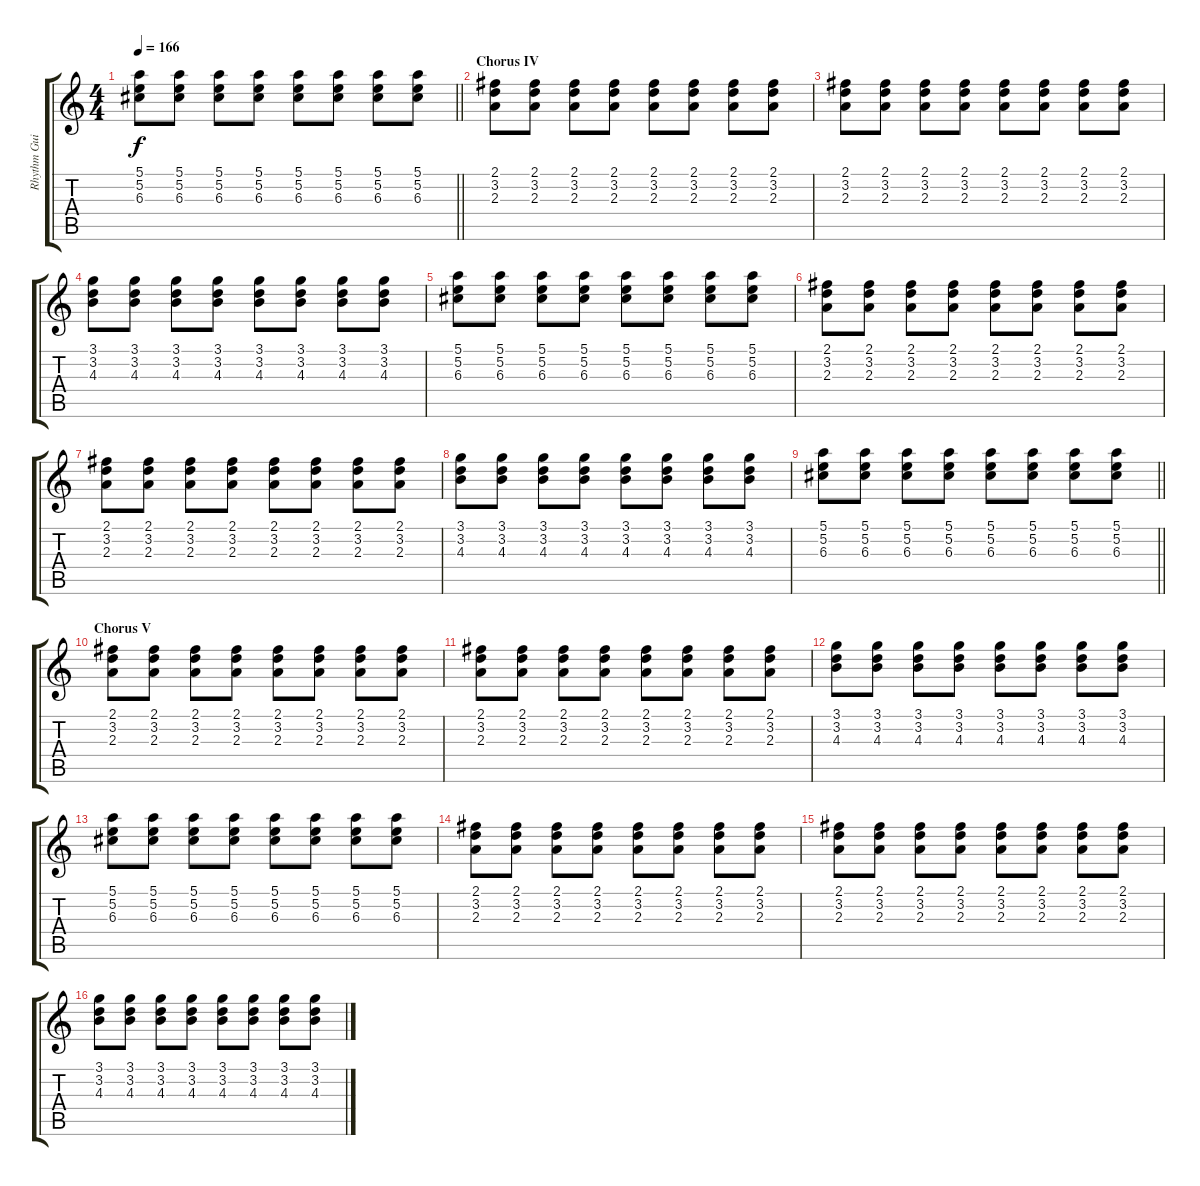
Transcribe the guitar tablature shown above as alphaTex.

\track ("Rhythm Guitar" "Rhythm Gui") {instrument overdrivenguitar}
\staff {score tabs}
\tuning (E4 B3 G3 D3 A2 E2) {hide}
\ts (4 4)
\tempo 166
\clef g2
\barLineRight lightlight
\ks c
(5.1 5.2 6.3).8{dy f} (5.1 5.2 6.3).8 (5.1 5.2 6.3).8 (5.1 5.2 6.3).8 (5.1 5.2 6.3).8 (5.1 5.2 6.3).8 (5.1 5.2 6.3).8 (5.1 5.2 6.3).8 |
\section ("" "Chorus IV")
(2.1 3.2 2.3).8 (2.1 3.2 2.3).8 (2.1 3.2 2.3).8 (2.1 3.2 2.3).8 (2.1 3.2 2.3).8 (2.1 3.2 2.3).8 (2.1 3.2 2.3).8 (2.1 3.2 2.3).8 |
(2.1 3.2 2.3).8 (2.1 3.2 2.3).8 (2.1 3.2 2.3).8 (2.1 3.2 2.3).8 (2.1 3.2 2.3).8 (2.1 3.2 2.3).8 (2.1 3.2 2.3).8 (2.1 3.2 2.3).8 |
(3.1 3.2 4.3).8 (3.1 3.2 4.3).8 (3.1 3.2 4.3).8 (3.1 3.2 4.3).8 (3.1 3.2 4.3).8 (3.1 3.2 4.3).8 (3.1 3.2 4.3).8 (3.1 3.2 4.3).8 |
(5.1 5.2 6.3).8 (5.1 5.2 6.3).8 (5.1 5.2 6.3).8 (5.1 5.2 6.3).8 (5.1 5.2 6.3).8 (5.1 5.2 6.3).8 (5.1 5.2 6.3).8 (5.1 5.2 6.3).8 |
(2.1 3.2 2.3).8 (2.1 3.2 2.3).8 (2.1 3.2 2.3).8 (2.1 3.2 2.3).8 (2.1 3.2 2.3).8 (2.1 3.2 2.3).8 (2.1 3.2 2.3).8 (2.1 3.2 2.3).8 |
(2.1 3.2 2.3).8 (2.1 3.2 2.3).8 (2.1 3.2 2.3).8 (2.1 3.2 2.3).8 (2.1 3.2 2.3).8 (2.1 3.2 2.3).8 (2.1 3.2 2.3).8 (2.1 3.2 2.3).8 |
(3.1 3.2 4.3).8 (3.1 3.2 4.3).8 (3.1 3.2 4.3).8 (3.1 3.2 4.3).8 (3.1 3.2 4.3).8 (3.1 3.2 4.3).8 (3.1 3.2 4.3).8 (3.1 3.2 4.3).8 |
\barLineRight lightlight
(5.1 5.2 6.3).8 (5.1 5.2 6.3).8 (5.1 5.2 6.3).8 (5.1 5.2 6.3).8 (5.1 5.2 6.3).8 (5.1 5.2 6.3).8 (5.1 5.2 6.3).8 (5.1 5.2 6.3).8 |
\section ("" "Chorus V")
(2.1 3.2 2.3).8 (2.1 3.2 2.3).8 (2.1 3.2 2.3).8 (2.1 3.2 2.3).8 (2.1 3.2 2.3).8 (2.1 3.2 2.3).8 (2.1 3.2 2.3).8 (2.1 3.2 2.3).8 |
(2.1 3.2 2.3).8 (2.1 3.2 2.3).8 (2.1 3.2 2.3).8 (2.1 3.2 2.3).8 (2.1 3.2 2.3).8 (2.1 3.2 2.3).8 (2.1 3.2 2.3).8 (2.1 3.2 2.3).8 |
(3.1 3.2 4.3).8 (3.1 3.2 4.3).8 (3.1 3.2 4.3).8 (3.1 3.2 4.3).8 (3.1 3.2 4.3).8 (3.1 3.2 4.3).8 (3.1 3.2 4.3).8 (3.1 3.2 4.3).8 |
(5.1 5.2 6.3).8 (5.1 5.2 6.3).8 (5.1 5.2 6.3).8 (5.1 5.2 6.3).8 (5.1 5.2 6.3).8 (5.1 5.2 6.3).8 (5.1 5.2 6.3).8 (5.1 5.2 6.3).8 |
(2.1 3.2 2.3).8 (2.1 3.2 2.3).8 (2.1 3.2 2.3).8 (2.1 3.2 2.3).8 (2.1 3.2 2.3).8 (2.1 3.2 2.3).8 (2.1 3.2 2.3).8 (2.1 3.2 2.3).8 |
(2.1 3.2 2.3).8 (2.1 3.2 2.3).8 (2.1 3.2 2.3).8 (2.1 3.2 2.3).8 (2.1 3.2 2.3).8 (2.1 3.2 2.3).8 (2.1 3.2 2.3).8 (2.1 3.2 2.3).8 |
(3.1 3.2 4.3).8 (3.1 3.2 4.3).8 (3.1 3.2 4.3).8 (3.1 3.2 4.3).8 (3.1 3.2 4.3).8 (3.1 3.2 4.3).8 (3.1 3.2 4.3).8 (3.1 3.2 4.3).8
